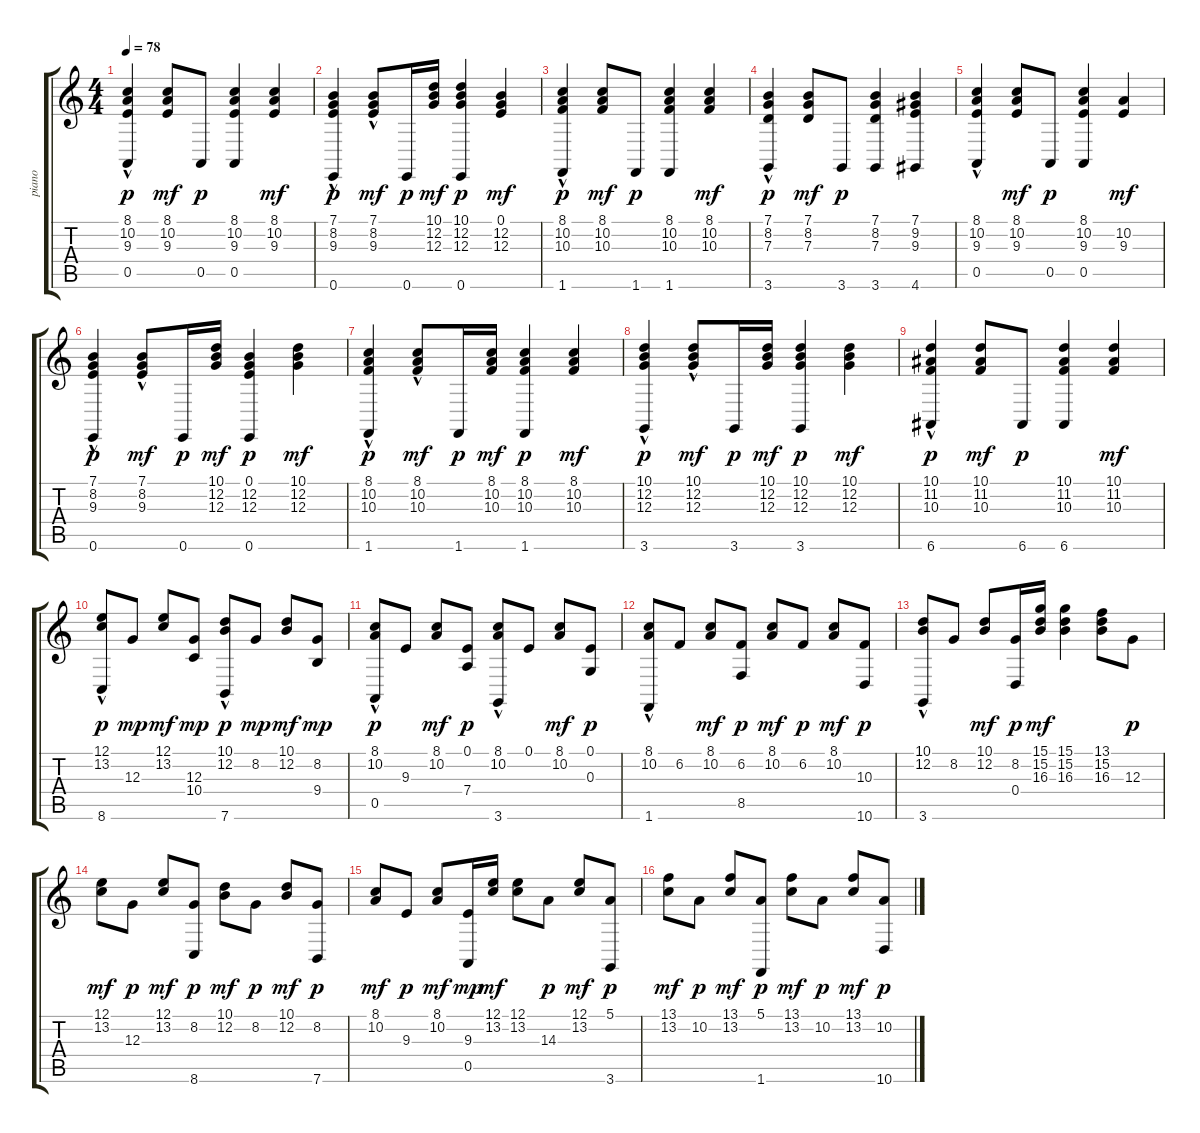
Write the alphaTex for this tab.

\track ("piano" "piano") {instrument brightacousticpiano}
\staff {score tabs}
\tuning (E4 B3 G3 D3 A2 E2) {hide}
\ts (4 4)
\tempo 78
\clef g2
\ks c
(8.1 10.2 9.3 0.5{hac}).4{dy p} (8.1 10.2 9.3).8{dy mf} 0.5.8{dy p} (8.1 10.2 9.3 0.5).4 (8.1 10.2 9.3).4{dy mf} |
(7.1 8.2 9.3 0.6{hac}).4{dy p} (7.1{hac} 8.2{hac} 9.3{hac}).8{dy mf} 0.6.16{dy p} (10.1 12.2 12.3).16{dy mf} (10.1 12.2 12.3 0.6).4{dy p} (0.1 12.2 12.3).4{dy mf} |
(8.1 10.2 10.3 1.6{hac}).4{dy p} (8.1 10.2 10.3).8{dy mf} 1.6.8{dy p} (8.1 10.2 10.3 1.6).4 (8.1 10.2 10.3).4{dy mf} |
(7.1 8.2 7.3 3.6{hac}).4{dy p} (7.1 8.2 7.3).8{dy mf} 3.6.8{dy p} (7.1 8.2 7.3 3.6).4 (7.1 9.2 9.3 4.6).4 |
(8.1 10.2 9.3 0.5{hac}).4 (8.1 10.2 9.3).8{dy mf} 0.5.8{dy p} (8.1 10.2 9.3 0.5).4 (10.2 9.3).4{dy mf} |
(7.1 8.2 9.3 0.6{hac}).4{dy p} (7.1{hac} 8.2{hac} 9.3{hac}).8{dy mf} 0.6.16{dy p} (10.1 12.2 12.3).16{dy mf} (0.1 12.2 12.3 0.6).4{dy p} (10.1 12.2 12.3).4{dy mf} |
(8.1 10.2 10.3 1.6{hac}).4{dy p} (8.1{hac} 10.2{hac} 10.3{hac}).8{dy mf} 1.6.16{dy p} (8.1 10.2 10.3).16{dy mf} (8.1 10.2 10.3 1.6).4{dy p} (8.1 10.2 10.3).4{dy mf} |
(10.1 12.2 12.3 3.6{hac}).4{dy p} (10.1{hac} 12.2{hac} 12.3{hac}).8{dy mf} 3.6.16{dy p} (10.1 12.2 12.3).16{dy mf} (10.1 12.2 12.3 3.6).4{dy p} (10.1 12.2 12.3).4{dy mf} |
(10.1 11.2 10.3 6.6{hac}).4{dy p} (10.1 11.2 10.3).8{dy mf} 6.6.8{dy p} (10.1 11.2 10.3 6.6).4 (10.1 11.2 10.3).4{dy mf} |
(12.1 13.2 8.6{hac}).8{dy p} 12.3.8{dy mp} (12.1 13.2).8{dy mf} (12.3 10.4).8{dy mp} (10.1 12.2 7.6{hac}).8{dy p} 8.2.8{dy mp} (10.1 12.2).8{dy mf} (8.2 9.4).8{dy mp} |
(8.1 10.2 0.5{hac}).8{dy p} 9.3.8 (8.1 10.2).8{dy mf} (0.1 7.4).8{dy p} (8.1 10.2 3.6{hac}).8 0.1.8 (8.1 10.2).8{dy mf} (0.1 0.3).8{dy p} |
(8.1 10.2 1.6{hac}).8 6.2.8 (8.1 10.2).8{dy mf} (6.2 8.5).8{dy p} (8.1 10.2).8{dy mf} 6.2.8{dy p} (8.1 10.2).8{dy mf} (10.3 10.6).8{dy p} |
(10.1 12.2 3.6{hac}).8 8.2.8 (10.1 12.2).8{dy mf} (8.2 0.4).16{dy p} (15.1 15.2 16.3).16{dy mf} (15.1 15.2 16.3).4 (13.1 15.2 16.3).8 12.3.8{dy p} |
(12.1 13.2).8{dy mf} 12.3.8{dy p} (12.1 13.2).8{dy mf} (8.2 8.6).8{dy p} (10.1 12.2).8{dy mf} 8.2.8{dy p} (10.1 12.2).8{dy mf} (8.2 7.6).8{dy p} |
(8.1 10.2).8{dy mf} 9.3.8{dy p} (8.1 10.2).8{dy mf} (9.3 0.5).16{dy mp} (12.1 13.2).16{dy mf} (12.1 13.2).8 14.3.8{dy p} (12.1 13.2).8{dy mf} (5.1 3.6).8{dy p} |
(13.1 13.2).8{dy mf} 10.2.8{dy p} (13.1 13.2).8{dy mf} (5.1 1.6).8{dy p} (13.1 13.2).8{dy mf} 10.2.8{dy p} (13.1 13.2).8{dy mf} (10.2 10.6).8{dy p}
